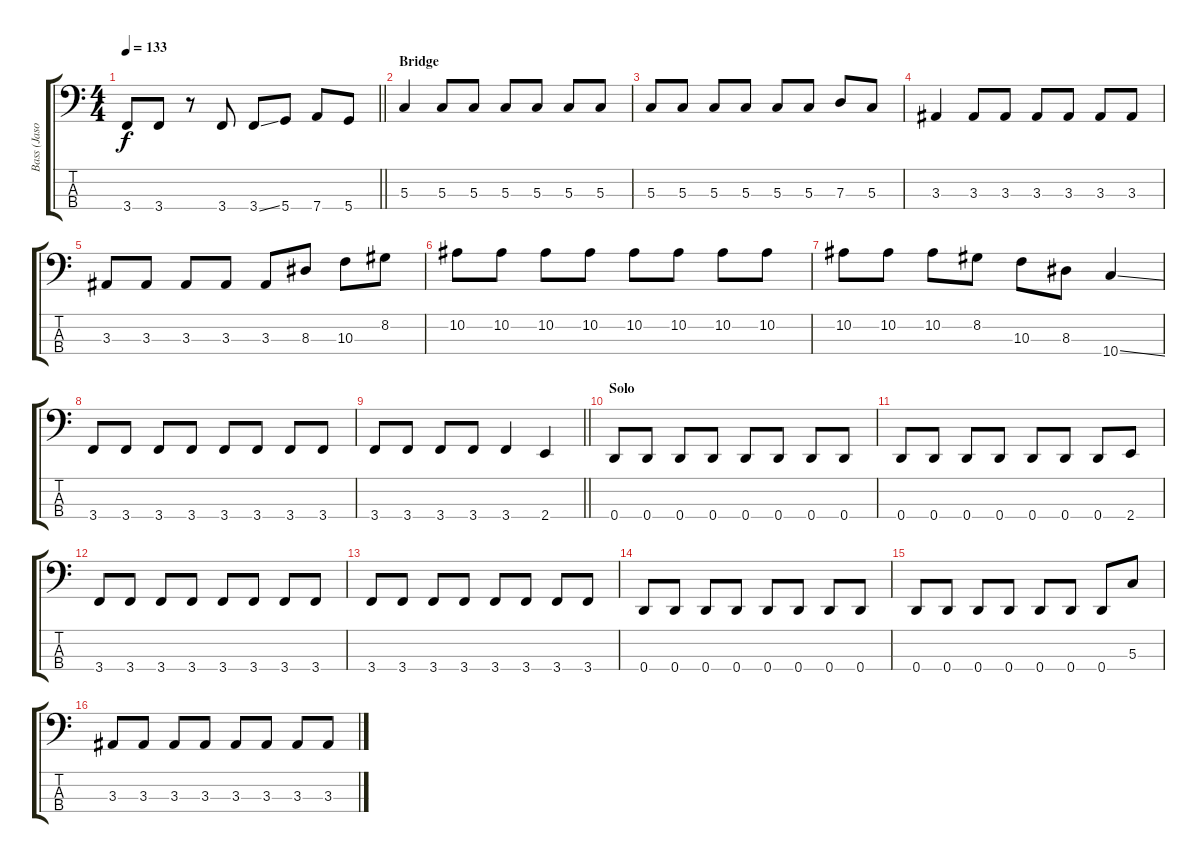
\track ("Bass (Jason)" "Bass (Jaso") {instrument electricbasspick}
\staff {score tabs}
\tuning (F2 C2 G1 D1) {hide}
\ts (4 4)
\tempo 133
\clef f4
\barLineRight lightlight
\ks c
3.4.8{dy f} 3.4.8 r.8 3.4.8 3.4{ss}.8 5.4.8 7.4.8 5.4.8 |
\section ("" "Bridge")
5.3.4 5.3.8 5.3.8 5.3.8 5.3.8 5.3.8 5.3.8 |
5.3.8 5.3.8 5.3.8 5.3.8 5.3.8 5.3.8 7.3.8 5.3.8 |
3.3.4 3.3.8 3.3.8 3.3.8 3.3.8 3.3.8 3.3.8 |
3.3.8 3.3.8 3.3.8 3.3.8 3.3.8 8.3.8 10.3.8 8.2.8 |
10.2.8 10.2.8 10.2.8 10.2.8 10.2.8 10.2.8 10.2.8 10.2.8 |
10.2.8 10.2.8 10.2.8 8.2.8 10.3.8 8.3.8 10.4{ss}.4 |
3.4.8 3.4.8 3.4.8 3.4.8 3.4.8 3.4.8 3.4.8 3.4.8 |
\barLineRight lightlight
3.4.8 3.4.8 3.4.8 3.4.8 3.4.4 2.4.4 |
\section ("" "Solo")
0.4.8 0.4.8 0.4.8 0.4.8 0.4.8 0.4.8 0.4.8 0.4.8 |
0.4.8 0.4.8 0.4.8 0.4.8 0.4.8 0.4.8 0.4.8 2.4.8 |
3.4.8 3.4.8 3.4.8 3.4.8 3.4.8 3.4.8 3.4.8 3.4.8 |
3.4.8 3.4.8 3.4.8 3.4.8 3.4.8 3.4.8 3.4.8 3.4.8 |
0.4.8 0.4.8 0.4.8 0.4.8 0.4.8 0.4.8 0.4.8 0.4.8 |
0.4.8 0.4.8 0.4.8 0.4.8 0.4.8 0.4.8 0.4.8 5.3.8 |
3.3.8 3.3.8 3.3.8 3.3.8 3.3.8 3.3.8 3.3.8 3.3.8
